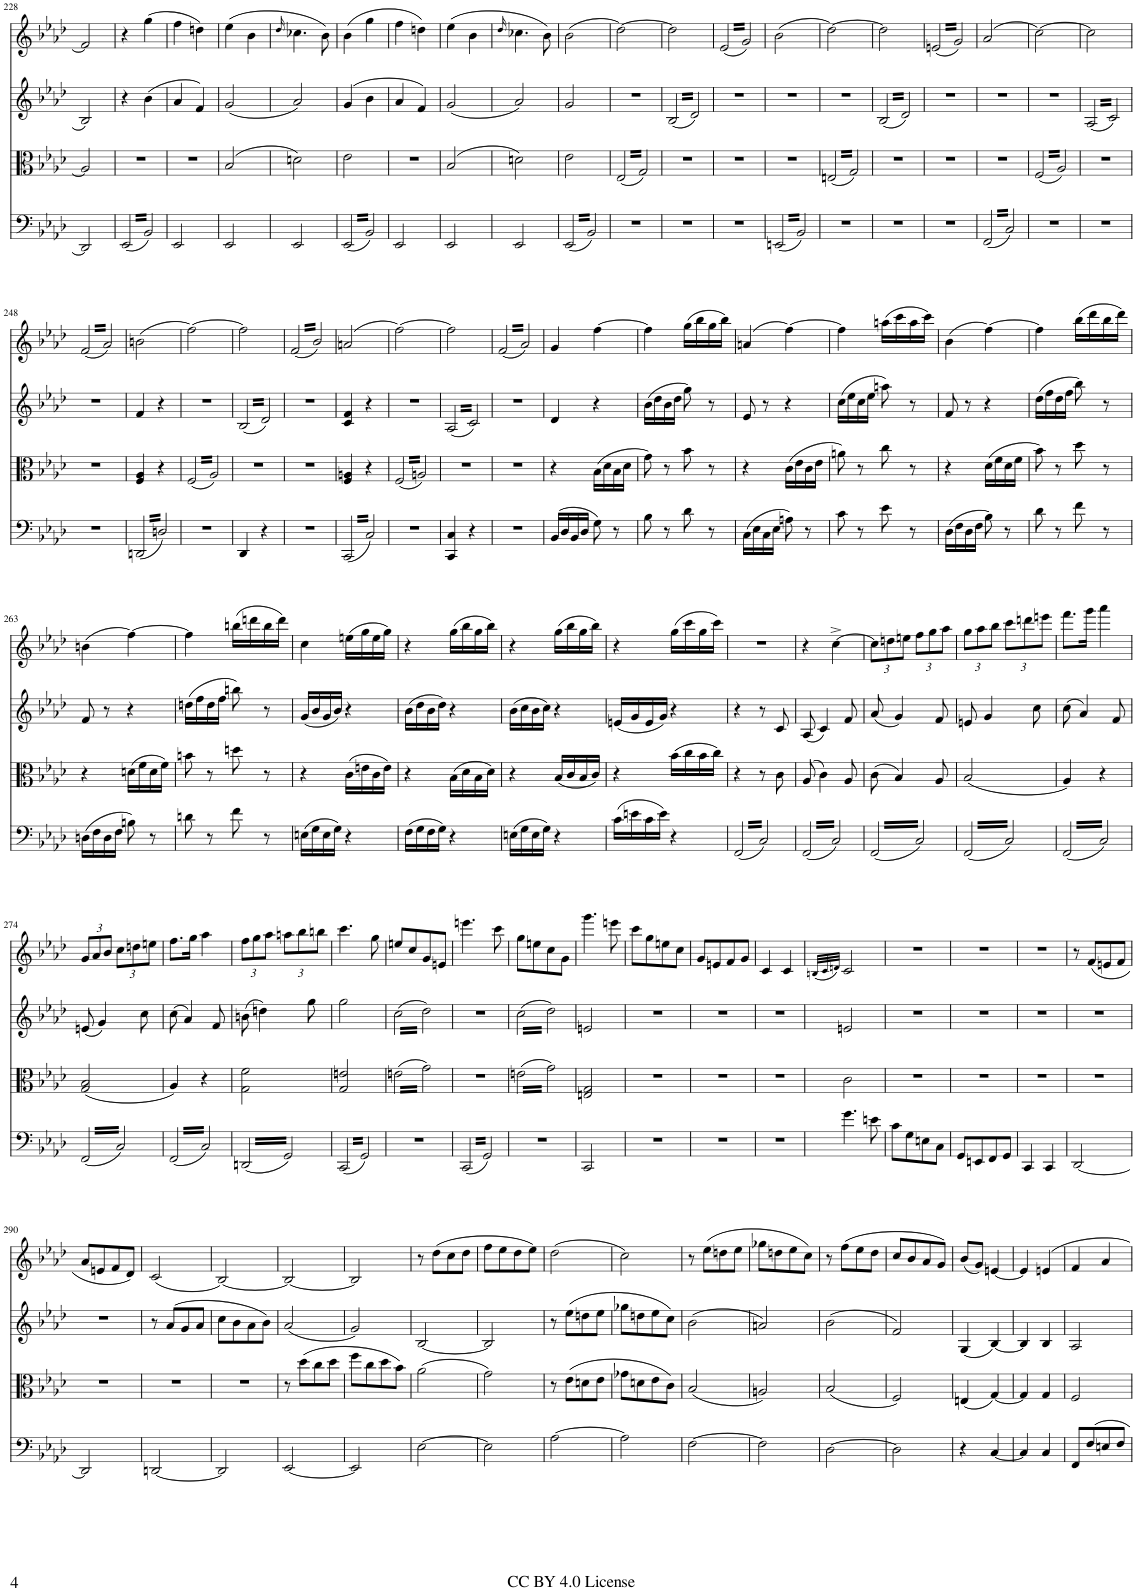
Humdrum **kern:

**kern	**kern	**kern	**kern
*part4	*part3	*part2	*part1
*staff4	*staff3	*staff2	*staff1
*I"Cello	*I"Viola	*I"Violin II	*I"Violin I
*	*I'Vla	*I'Vln	*I'Vln
!!LO:PB:g=z
*clefF4	*clefC3	*clefG2	*clefG2
*k[b-e-a-d-]	*k[b-e-a-d-]	*k[b-e-a-d-]	*k[b-e-a-d-]
*M2/4	*M2/4	*M2/4	*M2/4
=228	=228	=228	=228
2DD/]	2A-/]	2B-/	2f/]
=229	=229	=229	=229
*tremolo	*	*	*
(32EE-/LLL	2r	4r	4r
32BB-/)	.	.	.
32EE-/	.	.	.
32BB-/)	.	.	.
32EE-/	.	.	.
32BB-/)	.	.	.
32EE-/	.	.	.
32BB-/)	.	.	.
32EE-/	.	(4b-\	(4gg\
32BB-/)	.	.	.
32EE-/	.	.	.
32BB-/)	.	.	.
32EE-/	.	.	.
32BB-/)	.	.	.
32EE-/	.	.	.
32BB-/)JJJ	.	.	.
*Xtremolo	*	*	*
=230	=230	=230	=230
2EE-/	2r	4a-/	4ff\
.	.	.	.
.	.	.	.
.	.	.	.
.	.	.	.
.	.	.	.
.	.	.	.
.	.	.	.
.	.	4f/)	4ddn\)
=231	=231	=231	=231
2EE-/	(2B-/	(2g/	(4ee-\
.	.	.	4b-\
=232	=232	=232	=232
.	.	.	16qdd-/
2EE-/	2dn\)	2a-/)	4.cc-X\
.	.	.	8b-\)
=233	=233	=233	=233
*tremolo	*	*	*
(32EE-/LLL	2e-\	(4g/	(4b-\
32BB-/)	.	.	.
32EE-/	.	.	.
32BB-/)	.	.	.
32EE-/	.	.	.
32BB-/)	.	.	.
32EE-/	.	.	.
32BB-/)	.	.	.
32EE-/	.	4b-\	4gg\
32BB-/)	.	.	.
32EE-/	.	.	.
32BB-/)	.	.	.
32EE-/	.	.	.
32BB-/)	.	.	.
32EE-/	.	.	.
32BB-/)JJJ	.	.	.
*Xtremolo	*	*	*
=234	=234	=234	=234
2EE-/	2r	4a-/	4ff\
.	.	.	.
.	.	.	.
.	.	.	.
.	.	.	.
.	.	.	.
.	.	.	.
.	.	.	.
.	.	4f/)	4ddn\)
=235	=235	=235	=235
2EE-/	(2B-/	(2g/	(4ee-\
.	.	.	4b-\
=236	=236	=236	=236
.	.	.	16qdd-/
2EE-/	2dn\)	2a-/)	4.cc-X\
.	.	.	8b-\)
=237	=237	=237	=237
*tremolo	*	*	*
(32EE-/LLL	2e-\	2g/	(2b-\
32BB-/)	.	.	.
32EE-/	.	.	.
32BB-/)	.	.	.
32EE-/	.	.	.
32BB-/)	.	.	.
32EE-/	.	.	.
32BB-/)	.	.	.
32EE-/	.	.	.
32BB-/)	.	.	.
32EE-/	.	.	.
32BB-/)	.	.	.
32EE-/	.	.	.
32BB-/)	.	.	.
32EE-/	.	.	.
32BB-/)JJJ	.	.	.
=238	=238	=238	=238
*	*tremolo	*	*
2r	(32E-/LLL	2r	[2dd-\)
.	32G/)	.	.
.	32E-/	.	.
.	32G/)	.	.
.	32E-/	.	.
.	32G/)	.	.
.	32E-/	.	.
.	32G/)	.	.
.	32E-/	.	.
.	32G/)	.	.
.	32E-/	.	.
.	32G/)	.	.
.	32E-/	.	.
.	32G/)	.	.
.	32E-/	.	.
.	32G/)JJJ	.	.
=239	=239	=239	=239
*	*	*tremolo	*
2r	2r	(32B-/LLL	2dd-\]
.	.	32d-/)	.
.	.	32B-/	.
.	.	32d-/)	.
.	.	32B-/	.
.	.	32d-/)	.
.	.	32B-/	.
.	.	32d-/)	.
.	.	32B-/	.
.	.	32d-/)	.
.	.	32B-/	.
.	.	32d-/)	.
.	.	32B-/	.
.	.	32d-/)	.
.	.	32B-/	.
.	.	32d-/)JJJ	.
=240	=240	=240	=240
*	*	*	*tremolo
2r	2r	2r	(32e-/LLL
.	.	.	32g/)
.	.	.	32e-/
.	.	.	32g/)
.	.	.	32e-/
.	.	.	32g/)
.	.	.	32e-/
.	.	.	32g/)
.	.	.	32e-/
.	.	.	32g/)
.	.	.	32e-/
.	.	.	32g/)
.	.	.	32e-/
.	.	.	32g/)
.	.	.	32e-/
.	.	.	32g/)JJJ
*	*	*	*Xtremolo
=241	=241	=241	=241
(32EEn/LLL	2r	2r	(2b-\
32BB-/)	.	.	.
32EEn/	.	.	.
32BB-/)	.	.	.
32EEn/	.	.	.
32BB-/)	.	.	.
32EEn/	.	.	.
32BB-/)	.	.	.
32EEn/	.	.	.
32BB-/)	.	.	.
32EEn/	.	.	.
32BB-/)	.	.	.
32EEn/	.	.	.
32BB-/)	.	.	.
32EEn/	.	.	.
32BB-/)JJJ	.	.	.
=242	=242	=242	=242
2r	(32En/LLL	2r	[2dd-\)
.	32G/)	.	.
.	32En/	.	.
.	32G/)	.	.
.	32En/	.	.
.	32G/)	.	.
.	32En/	.	.
.	32G/)	.	.
.	32En/	.	.
.	32G/)	.	.
.	32En/	.	.
.	32G/)	.	.
.	32En/	.	.
.	32G/)	.	.
.	32En/	.	.
.	32G/)JJJ	.	.
=243	=243	=243	=243
2r	2r	(32B-/LLL	2dd-\]
.	.	32d-/)	.
.	.	32B-/	.
.	.	32d-/)	.
.	.	32B-/	.
.	.	32d-/)	.
.	.	32B-/	.
.	.	32d-/)	.
.	.	32B-/	.
.	.	32d-/)	.
.	.	32B-/	.
.	.	32d-/)	.
.	.	32B-/	.
.	.	32d-/)	.
.	.	32B-/	.
.	.	32d-/)JJJ	.
=244	=244	=244	=244
*	*	*	*tremolo
2r	2r	2r	(32en/LLL
.	.	.	32g/)
.	.	.	32en/
.	.	.	32g/)
.	.	.	32en/
.	.	.	32g/)
.	.	.	32en/
.	.	.	32g/)
.	.	.	32en/
.	.	.	32g/)
.	.	.	32en/
.	.	.	32g/)
.	.	.	32en/
.	.	.	32g/)
.	.	.	32en/
.	.	.	32g/)JJJ
*	*	*	*Xtremolo
=245	=245	=245	=245
(32FF/LLL	2r	2r	(2a-/
32C/)	.	.	.
32FF/	.	.	.
32C/)	.	.	.
32FF/	.	.	.
32C/)	.	.	.
32FF/	.	.	.
32C/)	.	.	.
32FF/	.	.	.
32C/)	.	.	.
32FF/	.	.	.
32C/)	.	.	.
32FF/	.	.	.
32C/)	.	.	.
32FF/	.	.	.
32C/)JJJ	.	.	.
=246	=246	=246	=246
2r	(32F/LLL	2r	[2cc\)
.	32A-/)	.	.
.	32F/	.	.
.	32A-/)	.	.
.	32F/	.	.
.	32A-/)	.	.
.	32F/	.	.
.	32A-/)	.	.
.	32F/	.	.
.	32A-/)	.	.
.	32F/	.	.
.	32A-/)	.	.
.	32F/	.	.
.	32A-/)	.	.
.	32F/	.	.
.	32A-/)JJJ	.	.
*	*Xtremolo	*	*
=247	=247	=247	=247
2r	2r	(32A-/LLL	2cc\]
.	.	32c/)	.
.	.	32A-/	.
.	.	32c/)	.
.	.	32A-/	.
.	.	32c/)	.
.	.	32A-/	.
.	.	32c/)	.
.	.	32A-/	.
.	.	32c/)	.
.	.	32A-/	.
.	.	32c/)	.
.	.	32A-/	.
.	.	32c/)	.
.	.	32A-/	.
.	.	32c/)JJJ	.
*	*	*Xtremolo	*
!!LO:LB:g=z
=248	=248	=248	=248
*	*	*	*tremolo
2r	2r	2r	(32f/LLL
.	.	.	32a-/)
.	.	.	32f/
.	.	.	32a-/)
.	.	.	32f/
.	.	.	32a-/)
.	.	.	32f/
.	.	.	32a-/)
.	.	.	32f/
.	.	.	32a-/)
.	.	.	32f/
.	.	.	32a-/)
.	.	.	32f/
.	.	.	32a-/)
.	.	.	32f/
.	.	.	32a-/)JJJ
*	*	*	*Xtremolo
=249	=249	=249	=249
(32DDn/LLL	4F/ 4A-/	4f/	(2bn\
32Dn/)	.	.	.
32DDn/	.	.	.
32Dn/)	.	.	.
32DDn/	.	.	.
32Dn/)	.	.	.
32DDn/	.	.	.
32Dn/)	.	.	.
32DDn/	4r	4r	.
32Dn/)	.	.	.
32DDn/	.	.	.
32Dn/)	.	.	.
32DDn/	.	.	.
32Dn/)	.	.	.
32DDn/	.	.	.
32Dn/)JJJ	.	.	.
*Xtremolo	*	*	*
=250	=250	=250	=250
*	*tremolo	*	*
2r	(32F/LLL	2r	[2ff\)
.	32A-/)	.	.
.	32F/	.	.
.	32A-/)	.	.
.	32F/	.	.
.	32A-/)	.	.
.	32F/	.	.
.	32A-/)	.	.
.	32F/	.	.
.	32A-/)	.	.
.	32F/	.	.
.	32A-/)	.	.
.	32F/	.	.
.	32A-/)	.	.
.	32F/	.	.
.	32A-/)JJJ	.	.
*	*Xtremolo	*	*
=251	=251	=251	=251
*	*	*tremolo	*
4DD-/	2r	(32B-/LLL	2ff\]
.	.	32d-/)	.
.	.	32B-/	.
.	.	32d-/)	.
.	.	32B-/	.
.	.	32d-/)	.
.	.	32B-/	.
.	.	32d-/)	.
4r	.	32B-/	.
.	.	32d-/)	.
.	.	32B-/	.
.	.	32d-/)	.
.	.	32B-/	.
.	.	32d-/)	.
.	.	32B-/	.
.	.	32d-/)JJJ	.
*	*	*Xtremolo	*
=252	=252	=252	=252
*	*	*	*tremolo
2r	2r	2r	(32f/LLL
.	.	.	32b-/)
.	.	.	32f/
.	.	.	32b-/)
.	.	.	32f/
.	.	.	32b-/)
.	.	.	32f/
.	.	.	32b-/)
.	.	.	32f/
.	.	.	32b-/)
.	.	.	32f/
.	.	.	32b-/)
.	.	.	32f/
.	.	.	32b-/)
.	.	.	32f/
.	.	.	32b-/)JJJ
*	*	*	*Xtremolo
=253	=253	=253	=253
*tremolo	*	*	*
(32CC/LLL	4F/ 4An/	4c/ 4f/	(2an/
32C/)	.	.	.
32CC/	.	.	.
32C/)	.	.	.
32CC/	.	.	.
32C/)	.	.	.
32CC/	.	.	.
32C/)	.	.	.
32CC/	4r	4r	.
32C/)	.	.	.
32CC/	.	.	.
32C/)	.	.	.
32CC/	.	.	.
32C/)	.	.	.
32CC/	.	.	.
32C/)JJJ	.	.	.
*Xtremolo	*	*	*
=254	=254	=254	=254
*	*tremolo	*	*
2r	(32F/LLL	2r	[2ff\)
.	32An/)	.	.
.	32F/	.	.
.	32An/)	.	.
.	32F/	.	.
.	32An/)	.	.
.	32F/	.	.
.	32An/)	.	.
.	32F/	.	.
.	32An/)	.	.
.	32F/	.	.
.	32An/)	.	.
.	32F/	.	.
.	32An/)	.	.
.	32F/	.	.
.	32An/)JJJ	.	.
*	*Xtremolo	*	*
=255	=255	=255	=255
*	*	*tremolo	*
4CC/ 4C/	2r	(32A-/LLL	2ff\]
.	.	32c/)	.
.	.	32A-/	.
.	.	32c/)	.
.	.	32A-/	.
.	.	32c/)	.
.	.	32A-/	.
.	.	32c/)	.
4r	.	32A-/	.
.	.	32c/)	.
.	.	32A-/	.
.	.	32c/)	.
.	.	32A-/	.
.	.	32c/)	.
.	.	32A-/	.
.	.	32c/)JJJ	.
*	*	*Xtremolo	*
=256	=256	=256	=256
*	*	*	*tremolo
2r	2r	2r	(32f/LLL
.	.	.	32a-/)
.	.	.	32f/
.	.	.	32a-/)
.	.	.	32f/
.	.	.	32a-/)
.	.	.	32f/
.	.	.	32a-/)
.	.	.	32f/
.	.	.	32a-/)
.	.	.	32f/
.	.	.	32a-/)
.	.	.	32f/
.	.	.	32a-/)
.	.	.	32f/
.	.	.	32a-/)JJJ
*	*	*	*Xtremolo
=257	=257	=257	=257
(16BB-/LL	4r	4d-/	4g/
.	.	.	.
16D-/	.	.	.
.	.	.	.
16BB-/	.	.	.
.	.	.	.
16D-/JJ	.	.	.
.	.	.	.
8G\)	(16B-\LL	4r	[4ff\
.	16d-\	.	.
8r	16B-\	.	.
.	16d-\JJ	.	.
=258	=258	=258	=258
8B-\	8g\)	(16b-\LL	4ff\]
.	.	16dd-\	.
8r	8r	16b-\	.
.	.	16dd-\JJ	.
8d-\	8b-\	8gg\)	(16gg\LL
.	.	.	16bb-\
8r	8r	8r	16gg\
.	.	.	16bb-\JJ)
=259	=259	=259	=259
(16C\LL	4r	8e-/	(4an/
16E-\	.	.	.
16C\	.	8r	.
16E-\JJ	.	.	.
8An\)	(16c\LL	4r	[4ff\)
.	16e-\	.	.
8r	16c\	.	.
.	16e-\JJ	.	.
=260	=260	=260	=260
8c\	8an\)	(16cc\LL	4ff\]
.	.	16ee-\	.
8r	8r	16cc\	.
.	.	16ee-\JJ	.
8e-\	8cc\	8aan\)	(16aan\LL
.	.	.	16ccc\
8r	8r	8r	16aa\
.	.	.	16ccc\JJ)
=261	=261	=261	=261
(16D-\LL	4r	8f/	(4b-\
16F\	.	.	.
16D-\	.	8r	.
16F\JJ	.	.	.
8B-\)	(16d-\LL	4r	[4ff\)
.	16f\	.	.
8r	16d-\	.	.
.	16f\JJ	.	.
=262	=262	=262	=262
8d-\	8b-\)	(16dd-\LL	4ff\]
.	.	16ff\	.
8r	8r	16dd-\	.
.	.	16ff\JJ	.
8f\	8dd-\	8bb-\)	(16bb-\LL
.	.	.	16ddd-\
8r	8r	8r	16bb-\
.	.	.	16ddd-\JJ)
!!LO:LB:g=z
=263	=263	=263	=263
(16Dn\LL	4r	8f/	(4bn\
16F\	.	.	.
16D\	.	8r	.
16F\JJ	.	.	.
8Bn\)	(16dn\LL	4r	[4ff\)
.	16f\	.	.
8r	16d\	.	.
.	16f\JJ)	.	.
=264	=264	=264	=264
8dn\	8bn\	(16ddn\LL	4ff\]
.	.	16ff\	.
8r	8r	16dd\	.
.	.	16ff\JJ	.
8f\	8ddn\	8bbn\)	(16bbn\LL
.	.	.	16dddn\
8r	8r	8r	16bb\
.	.	.	16ddd\JJ)
=265	=265	=265	=265
(16En\LL	4r	(16g/LL	4cc\
16G\	.	16b-/	.
16E\	.	16g/	.
16G\JJ)	.	16b-/JJ)	.
4r	(16c\LL	4r	(16een\LL
.	16en\	.	16gg\
.	16c\	.	16ee\
.	16e\JJ)	.	16gg\JJ)
=266	=266	=266	=266
(16F\LL	4r	(16b-\LL	4r
16G\	.	16dd-\	.
16F\	.	16b-\	.
16G\JJ)	.	16dd-\JJ)	.
4r	(16B-\LL	4r	(16gg\LL
.	16d-\	.	16bb-\
.	16B-\	.	16gg\
.	16d-\JJ)	.	16bb-\JJ)
=267	=267	=267	=267
(16En\LL	4r	(16b-\LL	4r
16G\	.	16cc\	.
16E\	.	16b-\	.
16G\JJ)	.	16cc\JJ)	.
4r	(16B-/LL	4r	(16gg\LL
.	16c/	.	16bb-\
.	16B-/	.	16gg\
.	16c/JJ)	.	16bb-\JJ)
=268	=268	=268	=268
(16c\LL	4r	(16en/LL	4r
16en\	.	16g/	.
16c\	.	16e/	.
16e\JJ)	.	16g/JJ)	.
4r	(16b-\LL	4r	(16gg\LL
.	16cc\	.	16ccc\
.	16b-\	.	16gg\
.	16cc\JJ)	.	16ccc\JJ)
=269	=269	=269	=269
*tremolo	*	*	*
(32FF/LLL	4r	4r	2r
32C/)	.	.	.
32FF/	.	.	.
32C/)	.	.	.
32FF/	.	.	.
32C/)	.	.	.
32FF/	.	.	.
32C/)	.	.	.
32FF/	8r	8r	.
32C/)	.	.	.
32FF/	.	.	.
32C/)	.	.	.
32FF/	8c\	8c/	.
32C/)	.	.	.
32FF/	.	.	.
32C/)JJJ	.	.	.
=270	=270	=270	=270
(32FF/LLL	(8A-/	(8A-/	4r
32C/)	.	.	.
32FF/	.	.	.
32C/)	.	.	.
32FF/	4c\)	4c/)	.
32C/)	.	.	.
32FF/	.	.	.
32C/)	.	.	.
32FF/	.	.	[4cc^\
32C/)	.	.	.
32FF/	.	.	.
32C/)	.	.	.
32FF/	8A-/	8f/	.
32C/)	.	.	.
32FF/	.	.	.
32C/)JJJ	.	.	.
=271	=271	=271	=271
*	*	*	*Xbrackettup
(32FF/LLL	(8c\	(8a-/	12cc\L]
32C/)	.	.	.
32FF/	.	.	.
.	.	.	12ddn\
32C/)	.	.	.
32FF/	4B-/)	4g/)	.
32C/)	.	.	.
.	.	.	12een\J
32FF/	.	.	.
32C/)	.	.	.
32FF/	.	.	12ff\L
32C/)	.	.	.
32FF/	.	.	.
.	.	.	12gg\
32C/)	.	.	.
32FF/	8A-/	8f/	.
32C/)	.	.	.
.	.	.	12aa-\J
32FF/	.	.	.
32C/)JJJ	.	.	.
=272	=272	=272	=272
(32FF/LLL	(2B-/	8en/	12gg\L
32C/)	.	.	.
32FF/	.	.	.
.	.	.	12aa-\
32C/)	.	.	.
32FF/	.	4g/	.
32C/)	.	.	.
.	.	.	12bb-\J
32FF/	.	.	.
32C/)	.	.	.
32FF/	.	.	12ccc\L
32C/)	.	.	.
32FF/	.	.	.
.	.	.	12dddn\
32C/)	.	.	.
32FF/	.	8cc\	.
32C/)	.	.	.
.	.	.	12eeen\J
32FF/	.	.	.
32C/)JJJ	.	.	.
=273	=273	=273	=273
(32FF/LLL	4A-/)	(8cc\	8.fff\L
32C/)	.	.	.
32FF/	.	.	.
32C/)	.	.	.
32FF/	.	4a-/)	.
32C/)	.	.	.
32FF/	.	.	16ggg\Jk
32C/)	.	.	.
32FF/	4r	.	4aaa-\
32C/)	.	.	.
32FF/	.	.	.
32C/)	.	.	.
32FF/	.	8f/	.
32C/)	.	.	.
32FF/	.	.	.
32C/)JJJ	.	.	.
!!LO:LB:g=z
=274	=274	=274	=274
(32FF/LLL	(2G/ 2B-/	(8en/	12g/L
32C/)	.	.	.
32FF/	.	.	.
.	.	.	12a-/
32C/)	.	.	.
32FF/	.	4g/)	.
32C/)	.	.	.
.	.	.	12b-/J
32FF/	.	.	.
32C/)	.	.	.
32FF/	.	.	12cc\L
32C/)	.	.	.
32FF/	.	.	.
.	.	.	12ddn\
32C/)	.	.	.
32FF/	.	8cc\	.
32C/)	.	.	.
.	.	.	12een\J
32FF/	.	.	.
32C/)JJJ	.	.	.
=275	=275	=275	=275
(32FF/LLL	4A-/)	(8cc\	8.ff\L
32C/)	.	.	.
32FF/	.	.	.
32C/)	.	.	.
32FF/	.	4a-/)	.
32C/)	.	.	.
32FF/	.	.	16gg\Jk
32C/)	.	.	.
32FF/	4r	.	4aa-\
32C/)	.	.	.
32FF/	.	.	.
32C/)	.	.	.
32FF/	.	8f/	.
32C/)	.	.	.
32FF/	.	.	.
32C/)JJJ	.	.	.
=276	=276	=276	=276
(32DDn/LLL	2G\ 2f\	(8bn\	12ff\L
32GG/)	.	.	.
32DDn/	.	.	.
.	.	.	12gg\
32GG/)	.	.	.
32DDn/	.	4ddn\)	.
32GG/)	.	.	.
.	.	.	12aa-\J
32DDn/	.	.	.
32GG/)	.	.	.
32DDn/	.	.	12aan\L
32GG/)	.	.	.
32DDn/	.	.	.
.	.	.	12bb-\
32GG/)	.	.	.
32DDn/	.	8gg\	.
32GG/)	.	.	.
.	.	.	12bbn\J
32DDn/	.	.	.
32GG/)JJJ	.	.	.
=277	=277	=277	=277
(32CC/LLL	2G/ 2en/	2gg\	4.ccc\
32GG/)	.	.	.
32CC/	.	.	.
32GG/)	.	.	.
32CC/	.	.	.
32GG/)	.	.	.
32CC/	.	.	.
32GG/)	.	.	.
32CC/	.	.	.
32GG/)	.	.	.
32CC/	.	.	.
32GG/)	.	.	.
32CC/	.	.	8gg\
32GG/)	.	.	.
32CC/	.	.	.
32GG/)JJJ	.	.	.
=278	=278	=278	=278
*	*tremolo	*	*
*	*	*tremolo	*
2r	(32en\LLL	(32cc\LLL	8een/L
.	32g\)	32dd-\)	.
.	32en\	32cc\	.
.	32g\)	32dd-\)	.
.	32en\	32cc\	8cc/
.	32g\)	32dd-\)	.
.	32en\	32cc\	.
.	32g\)	32dd-\)	.
.	32en\	32cc\	8g/
.	32g\)	32dd-\)	.
.	32en\	32cc\	.
.	32g\)	32dd-\)	.
.	32en\	32cc\	8en/J
.	32g\)	32dd-\)	.
.	32en\	32cc\	.
.	32g\)JJJ	32dd-\)JJJ	.
=279	=279	=279	=279
(32CC/LLL	2r	2r	4.eeen\
32GG/)	.	.	.
32CC/	.	.	.
32GG/)	.	.	.
32CC/	.	.	.
32GG/)	.	.	.
32CC/	.	.	.
32GG/)	.	.	.
32CC/	.	.	.
32GG/)	.	.	.
32CC/	.	.	.
32GG/)	.	.	.
32CC/	.	.	8ccc\
32GG/)	.	.	.
32CC/	.	.	.
32GG/)JJJ	.	.	.
*Xtremolo	*	*	*
=280	=280	=280	=280
2r	(32en\LLL	(32cc\LLL	8gg\L
.	32g\)	32dd-\)	.
.	32en\	32cc\	.
.	32g\)	32dd-\)	.
.	32en\	32cc\	8een\
.	32g\)	32dd-\)	.
.	32en\	32cc\	.
.	32g\)	32dd-\)	.
.	32en\	32cc\	8cc\
.	32g\)	32dd-\)	.
.	32en\	32cc\	.
.	32g\)	32dd-\)	.
.	32en\	32cc\	8g\J
.	32g\)	32dd-\)	.
.	32en\	32cc\	.
.	32g\)JJJ	32dd-\)JJJ	.
*	*	*Xtremolo	*
*	*Xtremolo	*	*
=281	=281	=281	=281
2CC/	2En/ 2G/	2en/	4.ggg\
.	.	.	.
.	.	.	.
.	.	.	.
.	.	.	.
.	.	.	.
.	.	.	.
.	.	.	.
.	.	.	8eeen\
=282	=282	=282	=282
2r	2r	2r	8ccc\L
.	.	.	8gg\
.	.	.	8een\
.	.	.	8cc\J
=283	=283	=283	=283
2r	2r	2r	8g/L
.	.	.	8en/
.	.	.	8f/
.	.	.	8g/J
=284	=284	=284	=284
2r	2r	2r	4c/
.	.	.	4c/
=285	=285	=285	=285
.	.	.	(32qBn/LLL
.	.	.	32qc/
.	.	.	32qdn/JJJ)
4.g\	2c\	2en/	2c/
8en\	.	.	.
=286	=286	=286	=286
8c\L	2r	2r	2r
8G\	.	.	.
8En\	.	.	.
8C\J	.	.	.
=287	=287	=287	=287
8GG/L	2r	2r	2r
8EEn/	.	.	.
8FF/	.	.	.
8GG/J	.	.	.
=288	=288	=288	=288
4CC/	2r	2r	2r
4CC/	.	.	.
=289	=289	=289	=289
[2DD-/	2r	2r	8r
.	.	.	(8f/L
.	.	.	8en/
.	.	.	8f/J
!!LO:LB:g=z
=290	=290	=290	=290
2DD-/]	2r	2r	8a-/L
.	.	.	8en/
.	.	.	8f/
.	.	.	8d-/J)
=291	=291	=291	=291
[2DDn/	2r	8r	(2c/
.	.	(8a-/L	.
.	.	8g/	.
.	.	8a-/J	.
=292	=292	=292	=292
2DD/]	2r	8cc\L	[2B-/)
.	.	8b-\	.
.	.	8a-\	.
.	.	8b-\J)	.
=293	=293	=293	=293
[2EE-/	8r	(2a-/	2B-/_
.	(8dd-\L	.	.
.	8cc\	.	.
.	8dd-\J	.	.
=294	=294	=294	=294
2EE-/]	8ff\L	2g/)	2B-/]
.	8cc\	.	.
.	8dd-\	.	.
.	8b-\J)	.	.
=295	=295	=295	=295
[2E-\	(2a-\	[2B-/	8r
.	.	.	(8dd-\L
.	.	.	8cc\
.	.	.	8dd-\J
=296	=296	=296	=296
2E-\]	2g\)	2B-/]	8ff\L
.	.	.	8ee-\
.	.	.	8dd-\
.	.	.	8ee-\J)
=297	=297	=297	=297
[2A-\	8r	8r	(2dd-\
.	(8e-\L	(8ee-\L	.
.	8dn\	8ddn\	.
.	8e-\J	8ee-\J	.
=298	=298	=298	=298
2A-\]	8g-X\L	8gg-X\L	2cc\)
.	8dn\	8ddn\	.
.	8e-\	8ee-\	.
.	8c\J)	8cc\J)	.
=299	=299	=299	=299
[2F\	(2B-/	(2b-\	8r
.	.	.	(8ee-\L
.	.	.	8ddn\
.	.	.	8ee-\J
=300	=300	=300	=300
2F\]	2An/)	2an/)	8gg-X\L
.	.	.	8ddn\
.	.	.	8ee-\
.	.	.	8cc\J)
=301	=301	=301	=301
[2D-\	(2B-/	(2b-\	8r
.	.	.	(8ff\L
.	.	.	8ee-\
.	.	.	8dd-\J
=302	=302	=302	=302
2D-\]	2F/)	2f/)	8cc/L
.	.	.	8b-/
.	.	.	8a-/
.	.	.	8g/J)
=303	=303	=303	=303
4r	(4En/	(4G/	(8b-/L
.	.	.	8g/J)
[4C/	[4G/)	[4B-/)	[4en/
=304	=304	=304	=304
4C/]	4G/]	4B-/]	4e/]
4C/	4G/	4B-/	4en/
=305	=305	=305	=305
8FF/L	2F/	2A-/	4f/
8F/	.	.	.
8En/	.	.	4a-/
8F/J	.	.	.
=	=	=	=
*-	*-	*-	*-
